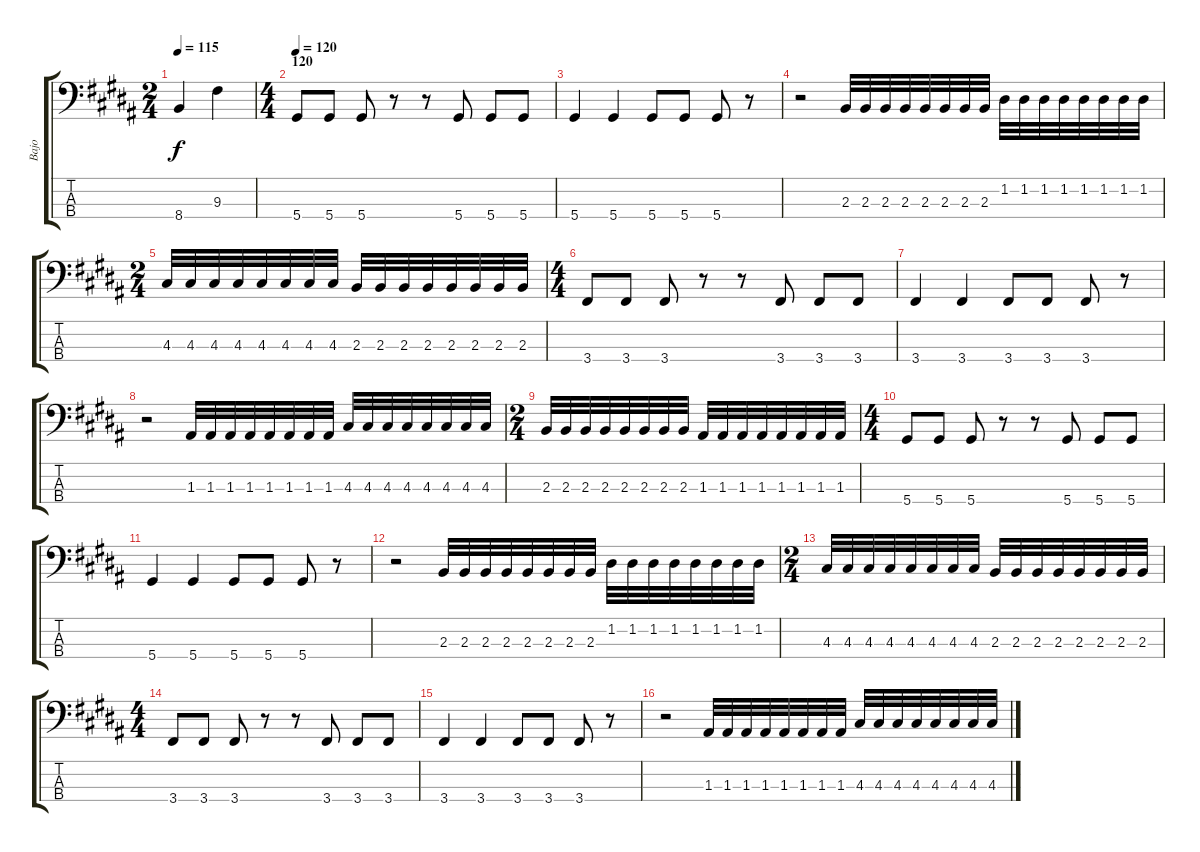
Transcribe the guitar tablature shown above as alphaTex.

\track ("Bajo" "Bajo") {instrument electricbassfinger}
\staff {score tabs}
\tuning (G2 D2 A1 Eb1) {hide}
\ts (2 4)
\tempo 115
\clef f4
\ks b
8.4.4{dy f} 9.3.4 |
\ts (4 4)
\section ("" "120")
\tempo 120
5.4.8 5.4.8 5.4.8 r.8 r.8 5.4.8 5.4.8 5.4.8 |
5.4.4 5.4.4 5.4.8 5.4.8 5.4.8 r.8 |
r.2 2.3.32 2.3.32 2.3.32 2.3.32 2.3.32 2.3.32 2.3.32 2.3.32 1.2.32 1.2.32 1.2.32 1.2.32 1.2.32 1.2.32 1.2.32 1.2.32 |
\ts (2 4)
4.3.32 4.3.32 4.3.32 4.3.32 4.3.32 4.3.32 4.3.32 4.3.32 2.3.32 2.3.32 2.3.32 2.3.32 2.3.32 2.3.32 2.3.32 2.3.32 |
\ts (4 4)
3.4.8 3.4.8 3.4.8 r.8 r.8 3.4.8 3.4.8 3.4.8 |
3.4.4 3.4.4 3.4.8 3.4.8 3.4.8 r.8 |
r.2 1.3.32 1.3.32 1.3.32 1.3.32 1.3.32 1.3.32 1.3.32 1.3.32 4.3.32 4.3.32 4.3.32 4.3.32 4.3.32 4.3.32 4.3.32 4.3.32 |
\ts (2 4)
2.3.32 2.3.32 2.3.32 2.3.32 2.3.32 2.3.32 2.3.32 2.3.32 1.3.32 1.3.32 1.3.32 1.3.32 1.3.32 1.3.32 1.3.32 1.3.32 |
\ts (4 4)
5.4.8 5.4.8 5.4.8 r.8 r.8 5.4.8 5.4.8 5.4.8 |
5.4.4 5.4.4 5.4.8 5.4.8 5.4.8 r.8 |
r.2 2.3.32 2.3.32 2.3.32 2.3.32 2.3.32 2.3.32 2.3.32 2.3.32 1.2.32 1.2.32 1.2.32 1.2.32 1.2.32 1.2.32 1.2.32 1.2.32 |
\ts (2 4)
4.3.32 4.3.32 4.3.32 4.3.32 4.3.32 4.3.32 4.3.32 4.3.32 2.3.32 2.3.32 2.3.32 2.3.32 2.3.32 2.3.32 2.3.32 2.3.32 |
\ts (4 4)
3.4.8 3.4.8 3.4.8 r.8 r.8 3.4.8 3.4.8 3.4.8 |
3.4.4 3.4.4 3.4.8 3.4.8 3.4.8 r.8 |
r.2 1.3.32 1.3.32 1.3.32 1.3.32 1.3.32 1.3.32 1.3.32 1.3.32 4.3.32 4.3.32 4.3.32 4.3.32 4.3.32 4.3.32 4.3.32 4.3.32
